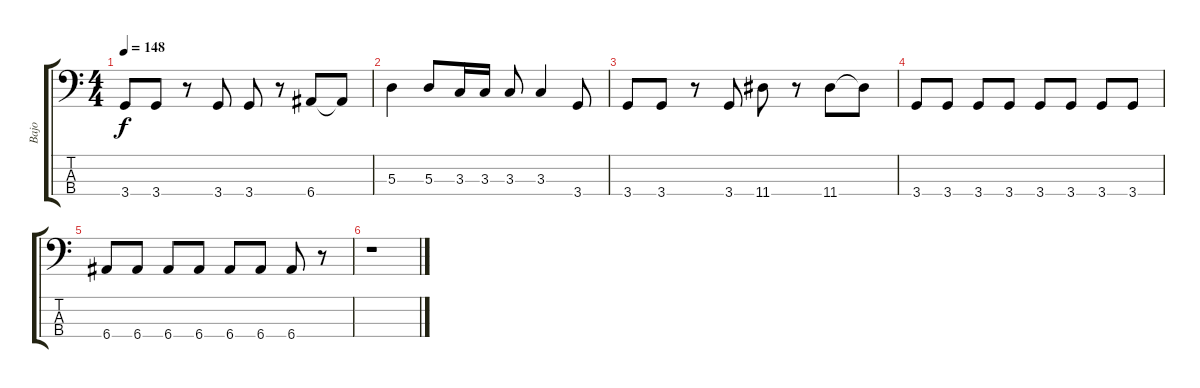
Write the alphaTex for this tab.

\track ("Bajo" "Bajo") {instrument electricbasspick}
\staff {score tabs}
\tuning (G2 D2 A1 E1) {hide}
\ts (4 4)
\tempo 148
\clef f4
\ks c
3.4.8{dy f} 3.4.8 r.8 3.4.8 3.4.8 r.8 6.4.8 6.4{t}.8 |
5.3.4 5.3.8 3.3.16 3.3.16 3.3.8 3.3.4 3.4.8 |
3.4.8 3.4.8 r.8 3.4.8 11.4.8 r.8 11.4.8 11.4{t}.8 |
3.4.8 3.4.8 3.4.8 3.4.8 3.4.8 3.4.8 3.4.8 3.4.8 |
6.4.8 6.4.8 6.4.8 6.4.8 6.4.8 6.4.8 6.4.8 r.8 |
r.1
